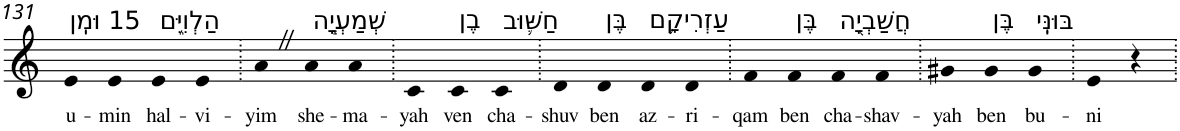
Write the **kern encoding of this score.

**kern	**text
*part1	*part1
*staff1	*staff1
*I"Piano	*
*I'Pno	*
!!LO:PB:g=z
*clefG2	*
*k[]	*
=131	=131
!LO:TX:a:t=15 וּמִֽן	!
!	!LO:LY:b
4e	u-
!	!LO:LY:b
4e	-min
!LO:TX:a:t=הַלְוִיִּ֑ם	!
!	!LO:LY:b
4e	hal-
!	!LO:LY:b
4e	-vi-
=132.	=132.
!	!LO:LY:b
4aZ	-yim
!LO:TX:a:t=שְׁמַעְיָ֧ה	!
!	!LO:LY:b
4a	she-
!	!LO:LY:b
4a	-ma-
=133.	=133.
!	!LO:LY:b
4c	-yah
!LO:TX:a:t=בֶן	!
!	!LO:LY:b
4c	ven
!LO:TX:a:t=חַשּׁ֛וּב	!
!	!LO:LY:b
4c	cha-
=134.	=134.
!	!LO:LY:b
4d	-shuv
!LO:TX:a:t=בֶּן	!
!	!LO:LY:b
4d	ben
!LO:TX:a:t=עַזְרִיקָ֥ם	!
!	!LO:LY:b
4d	az-
!	!LO:LY:b
4d	-ri-
=135.	=135.
!	!LO:LY:b
4f	-qam
!LO:TX:a:t=בֶּן	!
!	!LO:LY:b
4f	ben
!LO:TX:a:t=חֲשַׁבְיָ֖ה	!
!	!LO:LY:b
4f	cha-
!	!LO:LY:b
4f	-shav-
=136.	=136.
!	!LO:LY:b
4g#X	-yah
!LO:TX:a:t=בֶּן	!
!	!LO:LY:b
4g#	ben
!LO:TX:a:t=בּוּנִּֽי	!
!	!LO:LY:b
4g#	bu-
=137.	=137.
!	!LO:LY:b
4e	-ni
4r	.
=.	=.
*-	*-
